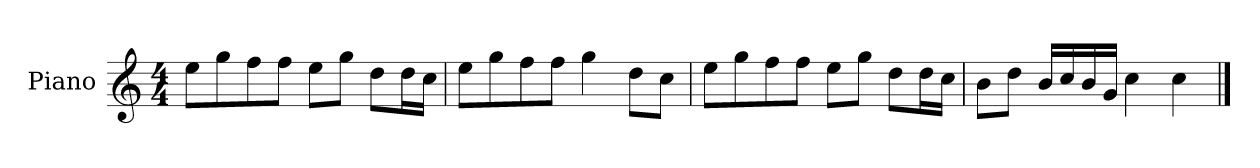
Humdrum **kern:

**kern
*part1
*staff1
*I"Piano
*I'P-no
*clefG2
*k[]
*M4/4
*MM90
=1
8ee\L
8gg\
8ff\
8ff\J
8ee\L
8gg\J
8dd\L
16dd\L
16cc\JJ
=2
8ee\L
8gg\
8ff\
8ff\J
4gg\
8dd\L
8cc\J
=3
8ee\L
8gg\
8ff\
8ff\J
8ee\L
8gg\J
8dd\L
16dd\L
16cc\JJ
=4
8b\L
8dd\J
16b/LL
16cc/
16b/
16g/JJ
4cc\
4cc\
==
*-
